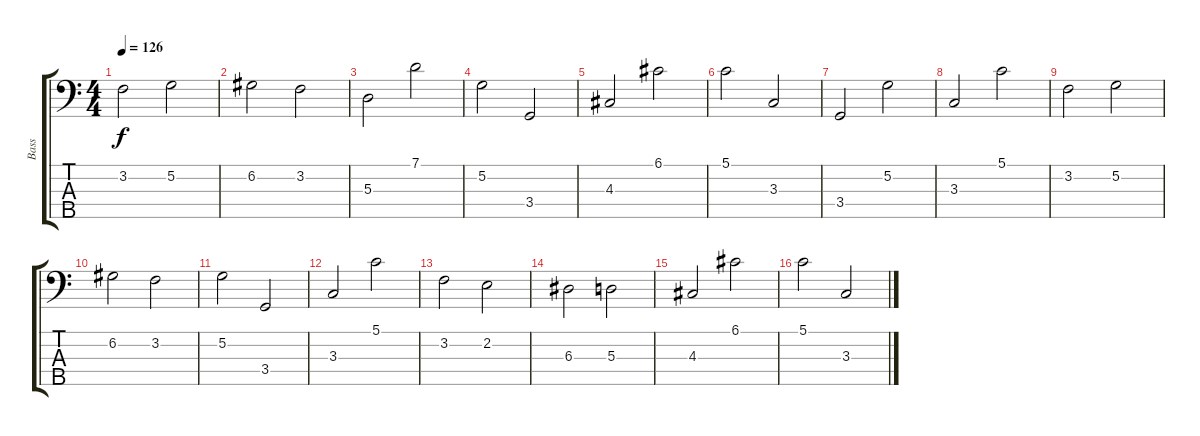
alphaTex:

\track ("Bass" "Bass") {instrument fretlessbass}
\staff {score tabs}
\tuning (G2 D2 A1 E1 B0) {hide}
\ts (4 4)
\tempo 126
\clef f4
\ks c
3.2.2{dy f} 5.2.2 |
6.2.2 3.2.2 |
5.3.2 7.1.2 |
5.2.2 3.4.2 |
4.3.2 6.1.2 |
5.1.2 3.3.2 |
3.4.2 5.2.2 |
3.3.2 5.1.2 |
3.2.2 5.2.2 |
6.2.2 3.2.2 |
5.2.2 3.4.2 |
3.3.2 5.1.2 |
3.2.2 2.2.2 |
6.3.2 5.3.2 |
4.3.2 6.1.2 |
5.1.2 3.3.2
